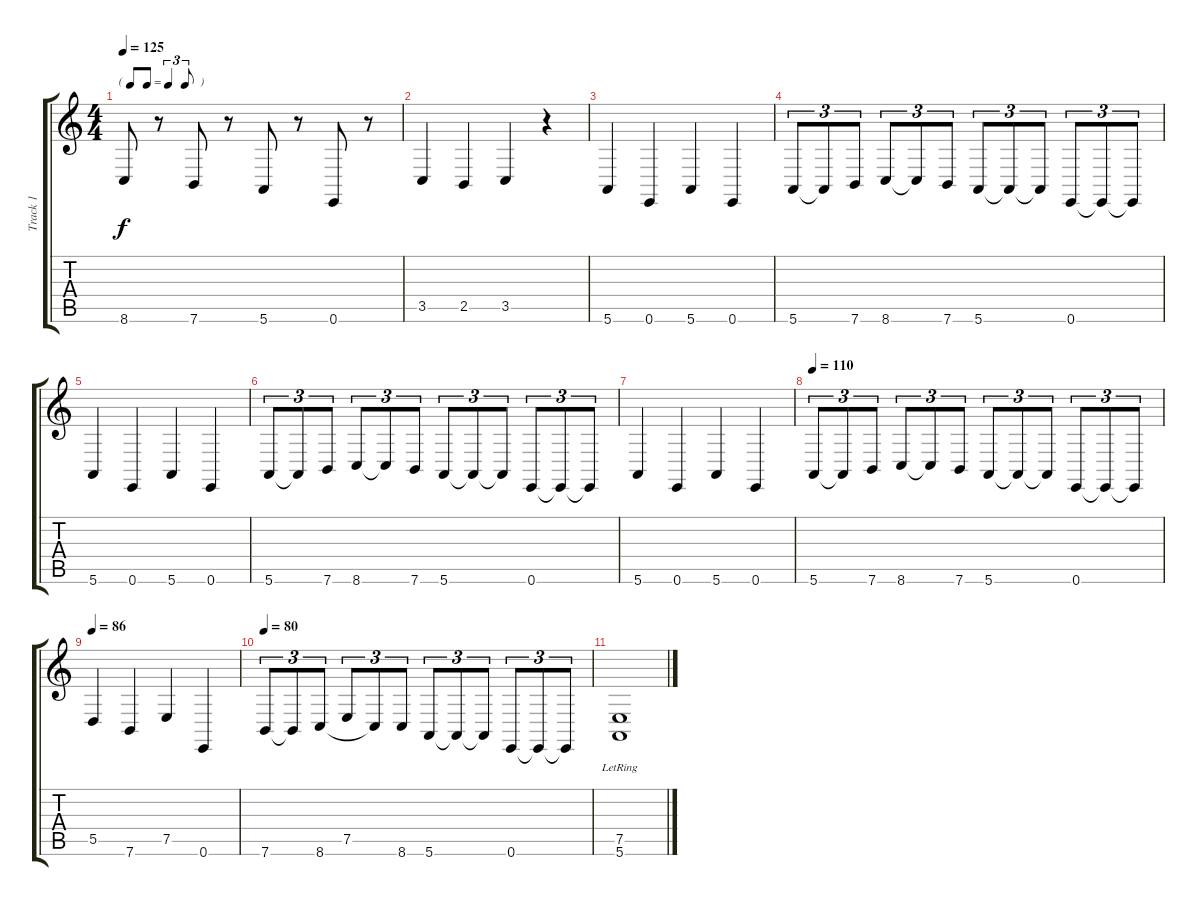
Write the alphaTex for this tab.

\track ("Track 1" "Track 1") {instrument cello}
\staff {score tabs}
\tuning (E4 B3 G3 D3 A2 E2) {hide}
\ts (4 4)
\tf triplet8th
\tempo 125
\clef g2
\ks c
8.6.8{dy f} r.8 7.6.8 r.8 5.6.8 r.8 0.6.8 r.8 |
3.5.4 2.5.4 3.5.4 r.4 |
5.6.4 0.6.4 5.6.4 0.6.4 |
5.6.8{tu (3 2)} 5.6{t}.8{tu (3 2)} 7.6.8{tu (3 2)} 8.6.8{tu (3 2)} 8.6{t}.8{tu (3 2)} 7.6.8{tu (3 2)} 5.6.8{tu (3 2)} 5.6{t}.8{tu (3 2)} 5.6{t}.8{tu (3 2)} 0.6.8{tu (3 2)} 0.6{t}.8{tu (3 2)} 0.6{t}.8{tu (3 2)} |
5.6.4 0.6.4 5.6.4 0.6.4 |
5.6.8{tu (3 2)} 5.6{t}.8{tu (3 2)} 7.6.8{tu (3 2)} 8.6.8{tu (3 2)} 8.6{t}.8{tu (3 2)} 7.6.8{tu (3 2)} 5.6.8{tu (3 2)} 5.6{t}.8{tu (3 2)} 5.6{t}.8{tu (3 2)} 0.6.8{tu (3 2)} 0.6{t}.8{tu (3 2)} 0.6{t}.8{tu (3 2)} |
5.6.4 0.6.4 5.6.4 0.6.4 |
\tempo 110
5.6.8{tu (3 2)} 5.6{t}.8{tu (3 2)} 7.6.8{tu (3 2)} 8.6.8{tu (3 2)} 8.6{t}.8{tu (3 2)} 7.6.8{tu (3 2)} 5.6.8{tu (3 2)} 5.6{t}.8{tu (3 2)} 5.6{t}.8{tu (3 2)} 0.6.8{tu (3 2)} 0.6{t}.8{tu (3 2)} 0.6{t}.8{tu (3 2)} |
\tempo 110
\tempo 86
5.5.4 7.6.4 7.5.4 0.6.4 |
\tempo 100
\tempo 80
7.6.8{tu (3 2)} 7.6{t}.8{tu (3 2)} 8.6.8{tu (3 2)} 7.5.8{tu (3 2)} 8.6{t}.8{tu (3 2)} 8.6.8{tu (3 2)} 5.6.8{tu (3 2)} 5.6{t}.8{tu (3 2)} 5.6{t}.8{tu (3 2)} 0.6.8{tu (3 2)} 0.6{t}.8{tu (3 2)} 0.6{t}.8{tu (3 2)} |
(7.5{lr} 5.6{lr}).1
